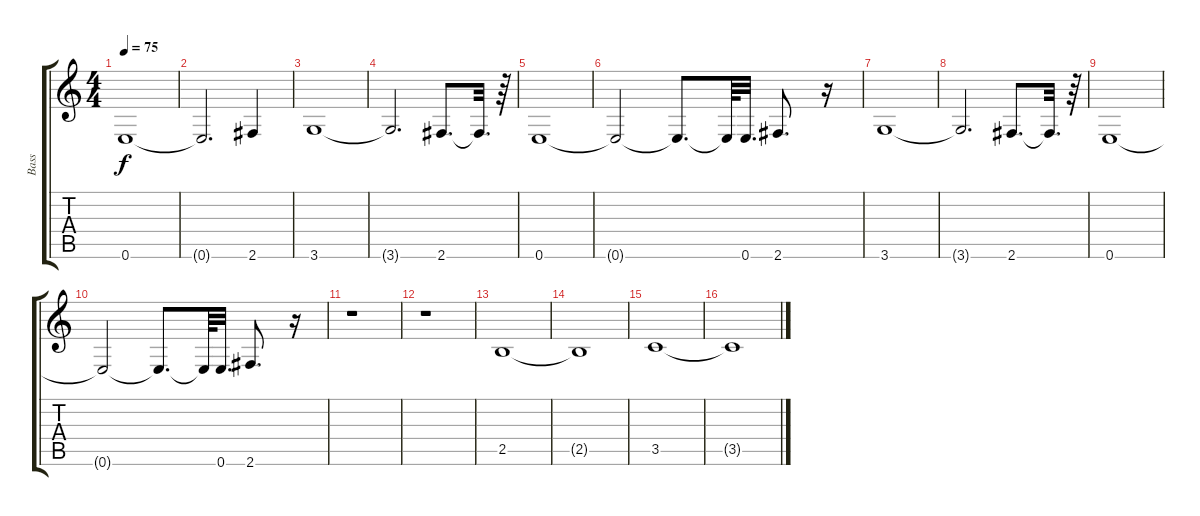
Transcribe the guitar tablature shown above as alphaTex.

\track ("Bass" "Bass") {instrument electricbassfinger}
\staff {score tabs}
\tuning (E4 B3 G3 D3 A2 E2) {hide}
\ts (4 4)
\tempo 75
\clef g2
\ks c
0.6.1{dy f} |
0.6{t}.2{d} 2.6.4 |
3.6.1 |
3.6{t}.2{d} 2.6.8{d} 2.6{t}.32{d} r.64 |
0.6.1 |
0.6{t}.2 0.6{t}.8{d} 0.6{t}.64 0.6.32{d} 2.6.8{d} r.16 |
3.6.1 |
3.6{t}.2{d} 2.6.8{d} 2.6{t}.32{d} r.64 |
0.6.1 |
0.6{t}.2 0.6{t}.8{d} 0.6{t}.64 0.6.32{d} 2.6.8{d} r.16 |
r.1 |
r.1 |
2.5.1 |
2.5{t}.1 |
3.5.1 |
3.5{t}.1
